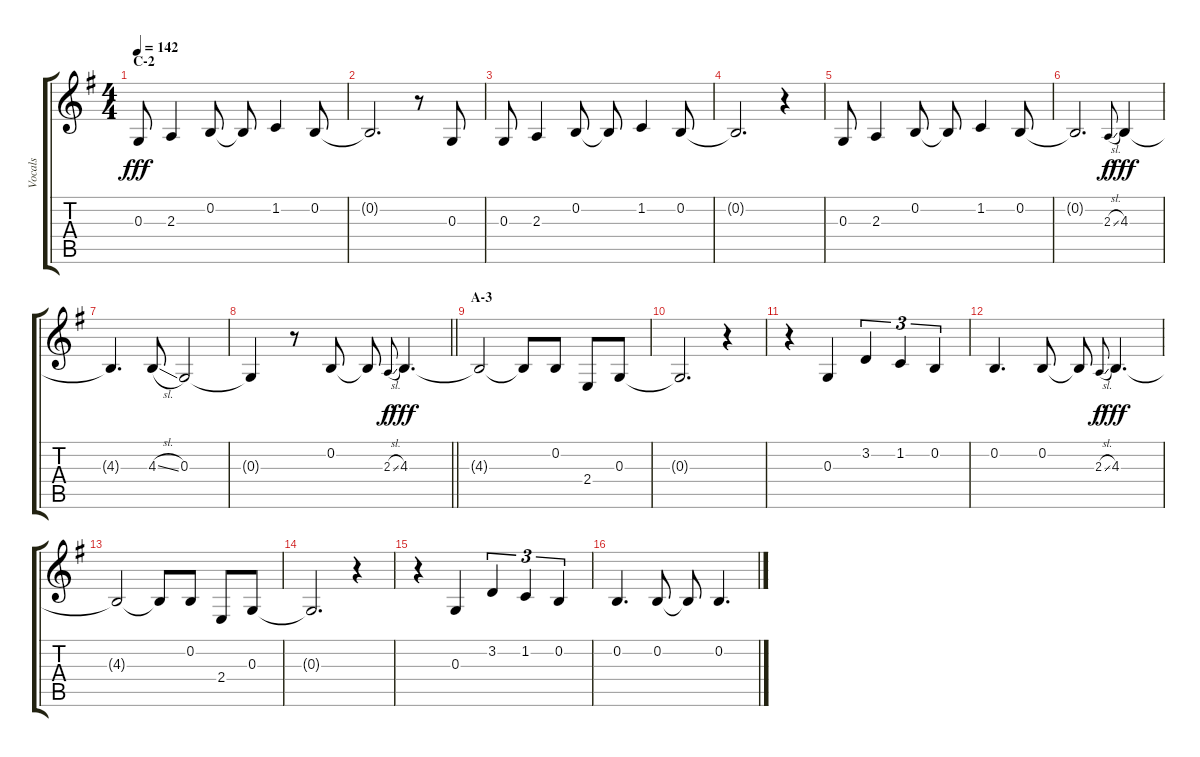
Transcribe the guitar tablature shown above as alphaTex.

\track ("Vocals" "Vocals") {instrument voiceoohs}
\staff {score tabs}
\tuning (E4 B3 G3 D3 A2 E2) {hide}
\ts (4 4)
\section ("" "C-2")
\tempo 142
\clef g2
\ks g
0.3.8{dy fff} 2.3.4 0.2.8 0.2{t}.8 1.2.4 0.2.8 |
0.2{t}.2{d} r.8 0.3.8 |
0.3.8 2.3.4 0.2.8 0.2{t}.8 1.2.4 0.2.8 |
0.2{t}.2{d} r.4 |
0.3.8 2.3.4 0.2.8 0.2{t}.8 1.2.4 0.2.8 |
0.2{t}.2{d} 2.3{sl}.8{gr onbeat dy f} 4.3.4{dy fff} |
4.3{t}.4{d} 4.3{sl}.8 0.3.2 |
\barLineRight lightlight
0.3{t}.4 r.8 0.2.8 0.2{t}.8 2.3{sl}.8{gr onbeat dy f} 4.3.4{d dy fff} |
\section ("" "A-3")
4.3{t}.2 4.3{t}.8 0.2.8 2.4.8 0.3.8 |
0.3{t}.2{d} r.4 |
r.4 0.3.4 3.2.4{tu (3 2)} 1.2.4{tu (3 2)} 0.2.4{tu (3 2)} |
0.2.4{d} 0.2.8 0.2{t}.8 2.3{sl}.8{gr onbeat dy f} 4.3.4{d dy fff} |
4.3{t}.2 4.3{t}.8 0.2.8 2.4.8 0.3.8 |
0.3{t}.2{d} r.4 |
r.4 0.3.4 3.2.4{tu (3 2)} 1.2.4{tu (3 2)} 0.2.4{tu (3 2)} |
0.2.4{d} 0.2.8 0.2{t}.8 0.2.4{d}
